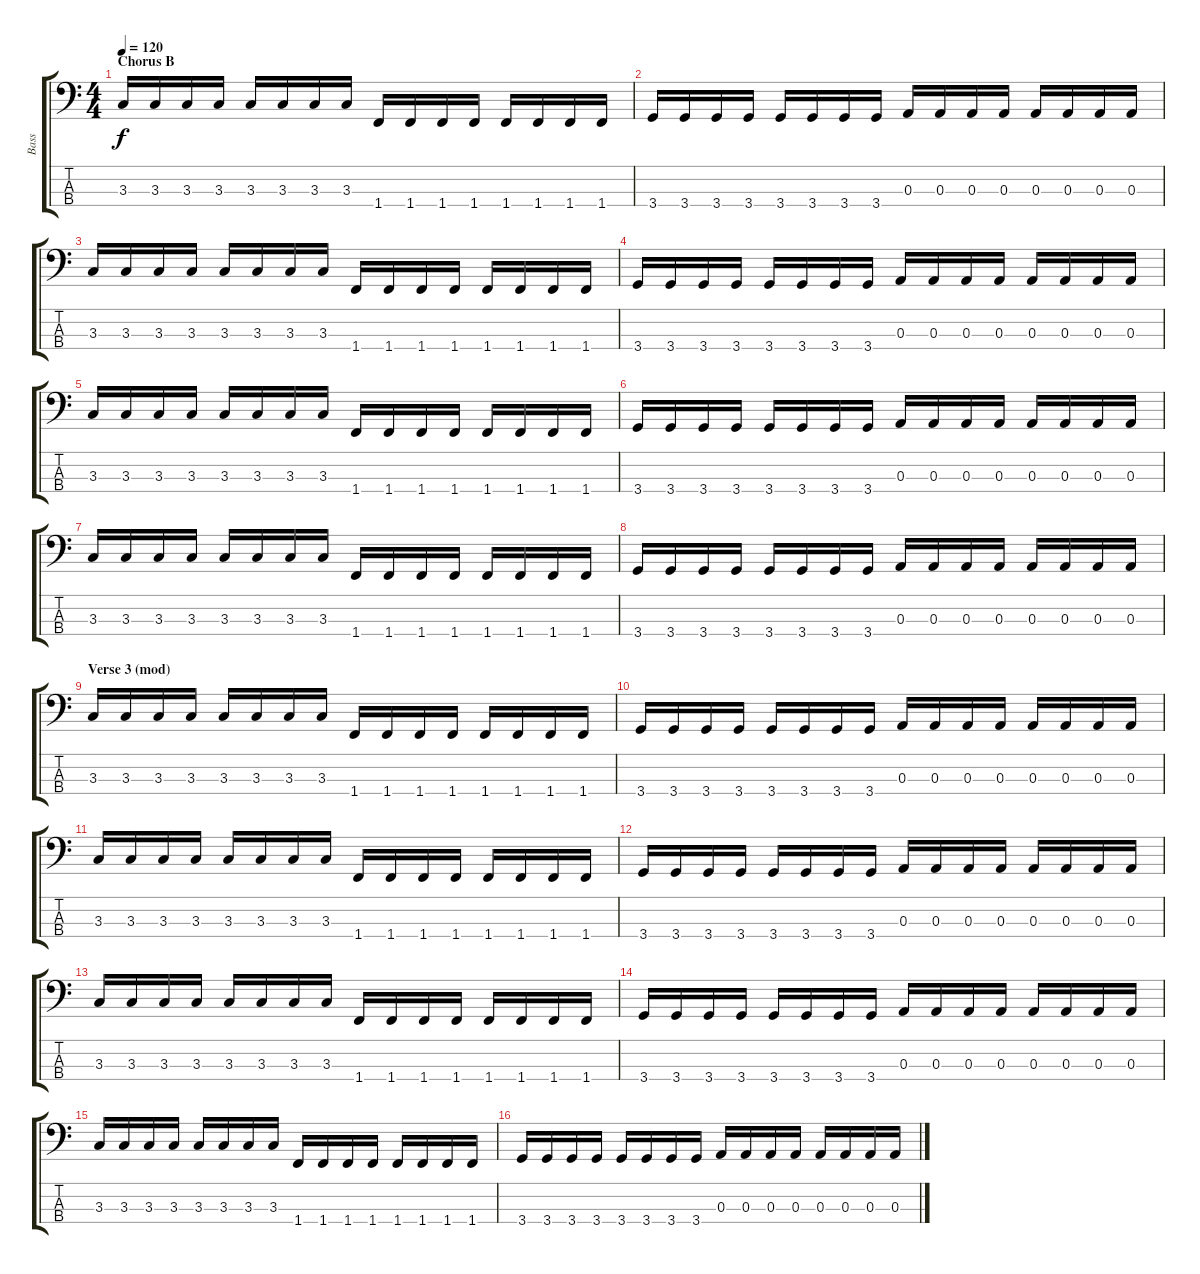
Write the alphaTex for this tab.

\track ("Bass" "Bass") {instrument synthbass2}
\staff {score tabs}
\tuning (G2 D2 A1 E1) {hide}
\ts (4 4)
\section ("" "Chorus B")
\tempo 120
\clef f4
\ks c
3.3.16{dy f} 3.3.16 3.3.16 3.3.16 3.3.16 3.3.16 3.3.16 3.3.16 1.4.16 1.4.16 1.4.16 1.4.16 1.4.16 1.4.16 1.4.16 1.4.16 |
3.4.16 3.4.16 3.4.16 3.4.16 3.4.16 3.4.16 3.4.16 3.4.16 0.3.16 0.3.16 0.3.16 0.3.16 0.3.16 0.3.16 0.3.16 0.3.16 |
3.3.16 3.3.16 3.3.16 3.3.16 3.3.16 3.3.16 3.3.16 3.3.16 1.4.16 1.4.16 1.4.16 1.4.16 1.4.16 1.4.16 1.4.16 1.4.16 |
3.4.16 3.4.16 3.4.16 3.4.16 3.4.16 3.4.16 3.4.16 3.4.16 0.3.16 0.3.16 0.3.16 0.3.16 0.3.16 0.3.16 0.3.16 0.3.16 |
3.3.16 3.3.16 3.3.16 3.3.16 3.3.16 3.3.16 3.3.16 3.3.16 1.4.16 1.4.16 1.4.16 1.4.16 1.4.16 1.4.16 1.4.16 1.4.16 |
3.4.16 3.4.16 3.4.16 3.4.16 3.4.16 3.4.16 3.4.16 3.4.16 0.3.16 0.3.16 0.3.16 0.3.16 0.3.16 0.3.16 0.3.16 0.3.16 |
3.3.16 3.3.16 3.3.16 3.3.16 3.3.16 3.3.16 3.3.16 3.3.16 1.4.16 1.4.16 1.4.16 1.4.16 1.4.16 1.4.16 1.4.16 1.4.16 |
3.4.16 3.4.16 3.4.16 3.4.16 3.4.16 3.4.16 3.4.16 3.4.16 0.3.16 0.3.16 0.3.16 0.3.16 0.3.16 0.3.16 0.3.16 0.3.16 |
\section ("" "Verse 3 (mod)")
3.3.16 3.3.16 3.3.16 3.3.16 3.3.16 3.3.16 3.3.16 3.3.16 1.4.16 1.4.16 1.4.16 1.4.16 1.4.16 1.4.16 1.4.16 1.4.16 |
3.4.16 3.4.16 3.4.16 3.4.16 3.4.16 3.4.16 3.4.16 3.4.16 0.3.16 0.3.16 0.3.16 0.3.16 0.3.16 0.3.16 0.3.16 0.3.16 |
3.3.16 3.3.16 3.3.16 3.3.16 3.3.16 3.3.16 3.3.16 3.3.16 1.4.16 1.4.16 1.4.16 1.4.16 1.4.16 1.4.16 1.4.16 1.4.16 |
3.4.16 3.4.16 3.4.16 3.4.16 3.4.16 3.4.16 3.4.16 3.4.16 0.3.16 0.3.16 0.3.16 0.3.16 0.3.16 0.3.16 0.3.16 0.3.16 |
3.3.16 3.3.16 3.3.16 3.3.16 3.3.16 3.3.16 3.3.16 3.3.16 1.4.16 1.4.16 1.4.16 1.4.16 1.4.16 1.4.16 1.4.16 1.4.16 |
3.4.16 3.4.16 3.4.16 3.4.16 3.4.16 3.4.16 3.4.16 3.4.16 0.3.16 0.3.16 0.3.16 0.3.16 0.3.16 0.3.16 0.3.16 0.3.16 |
3.3.16 3.3.16 3.3.16 3.3.16 3.3.16 3.3.16 3.3.16 3.3.16 1.4.16 1.4.16 1.4.16 1.4.16 1.4.16 1.4.16 1.4.16 1.4.16 |
3.4.16 3.4.16 3.4.16 3.4.16 3.4.16 3.4.16 3.4.16 3.4.16 0.3.16 0.3.16 0.3.16 0.3.16 0.3.16 0.3.16 0.3.16 0.3.16
